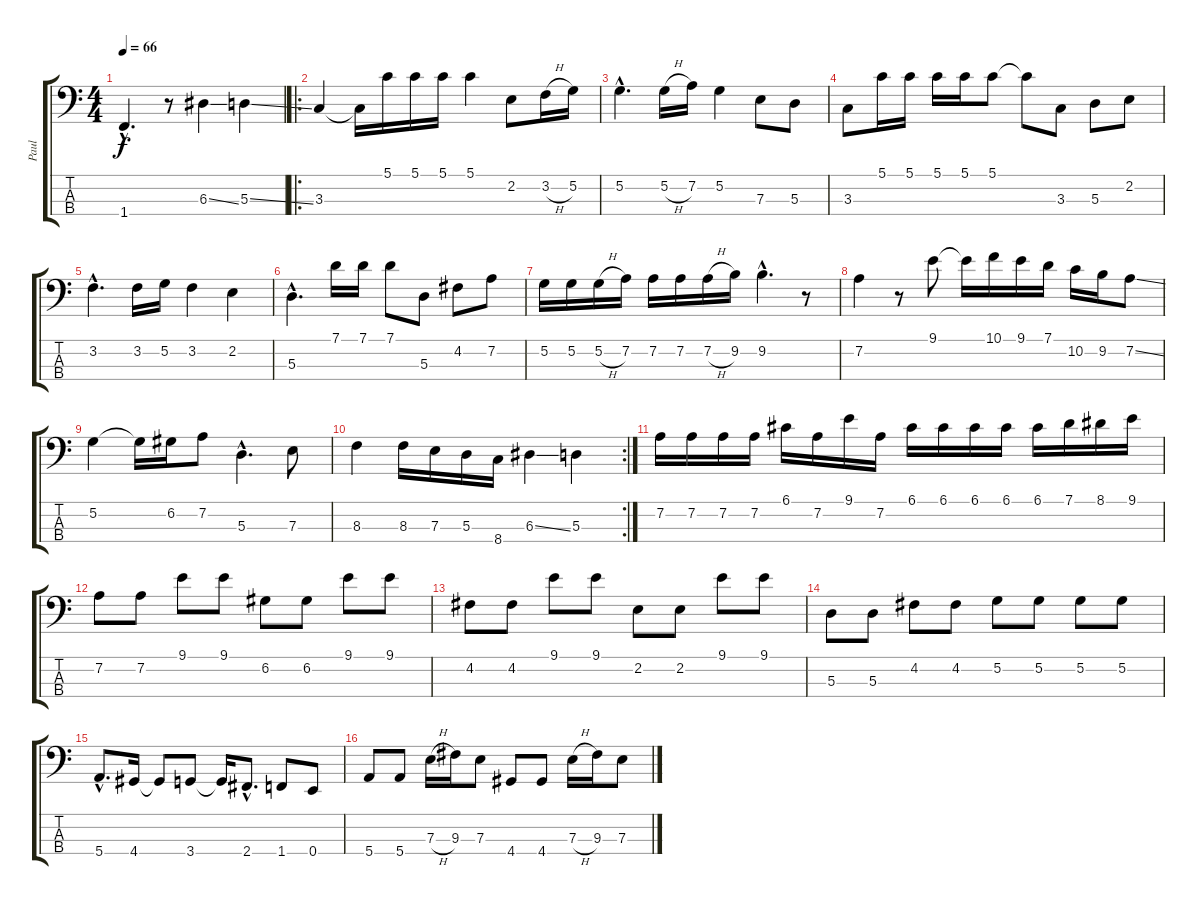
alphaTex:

\track ("Paul" "Paul") {instrument electricbassfinger}
\staff {score tabs}
\tuning (G2 D2 A1 E1) {hide}
\ts (4 4)
\tempo 66
\clef f4
\ks c
1.4{hac}.4{d dy f instrument electricbassfinger} r.8 6.3{ss}.4 5.3{ss}.4 |
\ro
3.3.4 3.3{t}.16 5.1.16 5.1.16 5.1.16 5.1.4 2.2.8 3.2{h}.16 5.2.16 |
5.2{hac}.4{d} 5.2{h}.16 7.2.16 5.2.4 7.3.8 5.3.8 |
3.3.8 5.1.16 5.1.16 5.1.16 5.1.16 5.1.8 5.1{t}.8 3.3.8 5.3.8 2.2.8 |
3.2{hac}.4{d} 3.2.16 5.2.16 3.2.4 2.2.4 |
5.3{hac}.4{d} 7.1.16 7.1.16 7.1.8 5.3.8 4.2.8 7.2.8 |
5.2.16 5.2.16 5.2{h}.16 7.2.16 7.2.16 7.2.16 7.2{h}.16 9.2.16 9.2{hac}.4{d} r.8 |
7.2.4 r.8 9.1.8 9.1{t}.16 10.1.16 9.1.16 7.1.16 10.2.16 9.2.16 7.2{ss}.8 |
5.2.4 5.2{t}.16 6.2.16 7.2.8 5.3{hac}.4{d} 7.3.8 |
\rc 2
8.3.4 8.3.16 7.3.16 5.3.16 8.4.16 6.3{ss}.4 5.3.4 |
7.2.16 7.2.16 7.2.16 7.2.16 6.1.16 7.2.16 9.1.16 7.2.16 6.1.16 6.1.16 6.1.16 6.1.16 6.1.16 7.1.16 8.1.16 9.1.16 |
7.2.8 7.2.8 9.1.8 9.1.8 6.2.8 6.2.8 9.1.8 9.1.8 |
4.2.8 4.2.8 9.1.8 9.1.8 2.2.8 2.2.8 9.1.8 9.1.8 |
5.3.8 5.3.8 4.2.8 4.2.8 5.2.8 5.2.8 5.2.8 5.2.8 |
5.4{hac}.8{d} 4.4.16 4.4{t}.8 3.4.8 3.4{t}.16 2.4{hac}.8{d} 1.4.8 0.4.8 |
5.4.8 5.4.8 7.3{h}.16 9.3.16 7.3.8 4.4.8 4.4.8 7.3{h}.16 9.3.16 7.3.8
